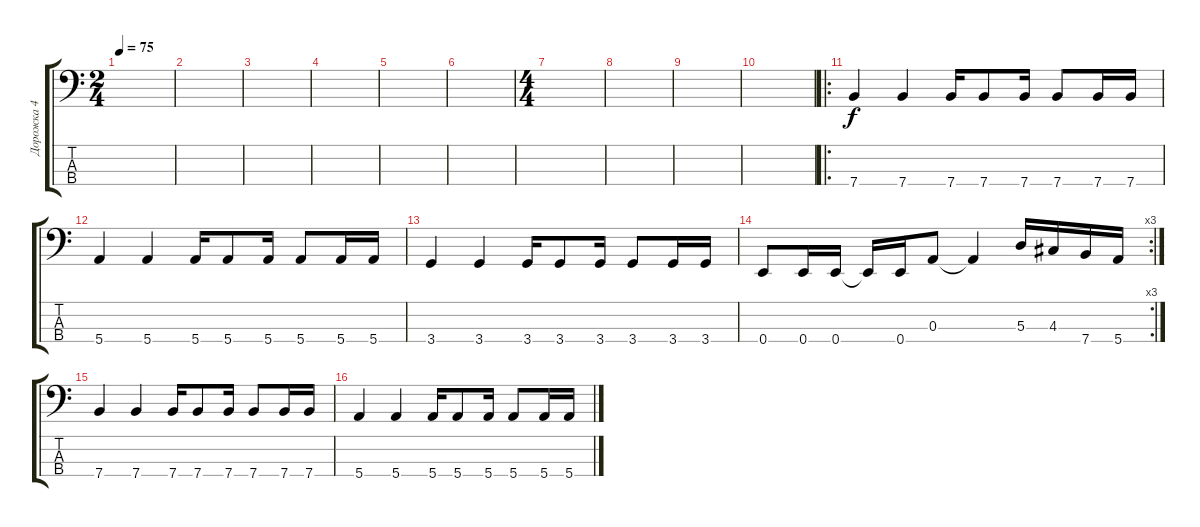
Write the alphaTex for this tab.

\track ("Дорожка 4" "Дорожка 4") {instrument electricbassfinger}
\staff {score tabs}
\tuning (G2 D2 A1 E1) {hide}
\ts (2 4)
\tempo 75
\clef f4
\ks c
|
|
|
|
|
|
\ts (4 4)
|
|
|
|
\ro
7.4.4 7.4.4 7.4.16 7.4.8 7.4.16 7.4.8 7.4.16 7.4.16 |
5.4.4 5.4.4 5.4.16 5.4.8 5.4.16 5.4.8 5.4.16 5.4.16 |
3.4.4 3.4.4 3.4.16 3.4.8 3.4.16 3.4.8 3.4.16 3.4.16 |
\rc 3
0.4.8 0.4.16 0.4.16 0.4{t}.16 0.4.16 0.3.8 0.3{t}.4 5.3.16 4.3.16 7.4.16 5.4.16 |
7.4.4 7.4.4 7.4.16 7.4.8 7.4.16 7.4.8 7.4.16 7.4.16 |
5.4.4 5.4.4 5.4.16 5.4.8 5.4.16 5.4.8 5.4.16 5.4.16
